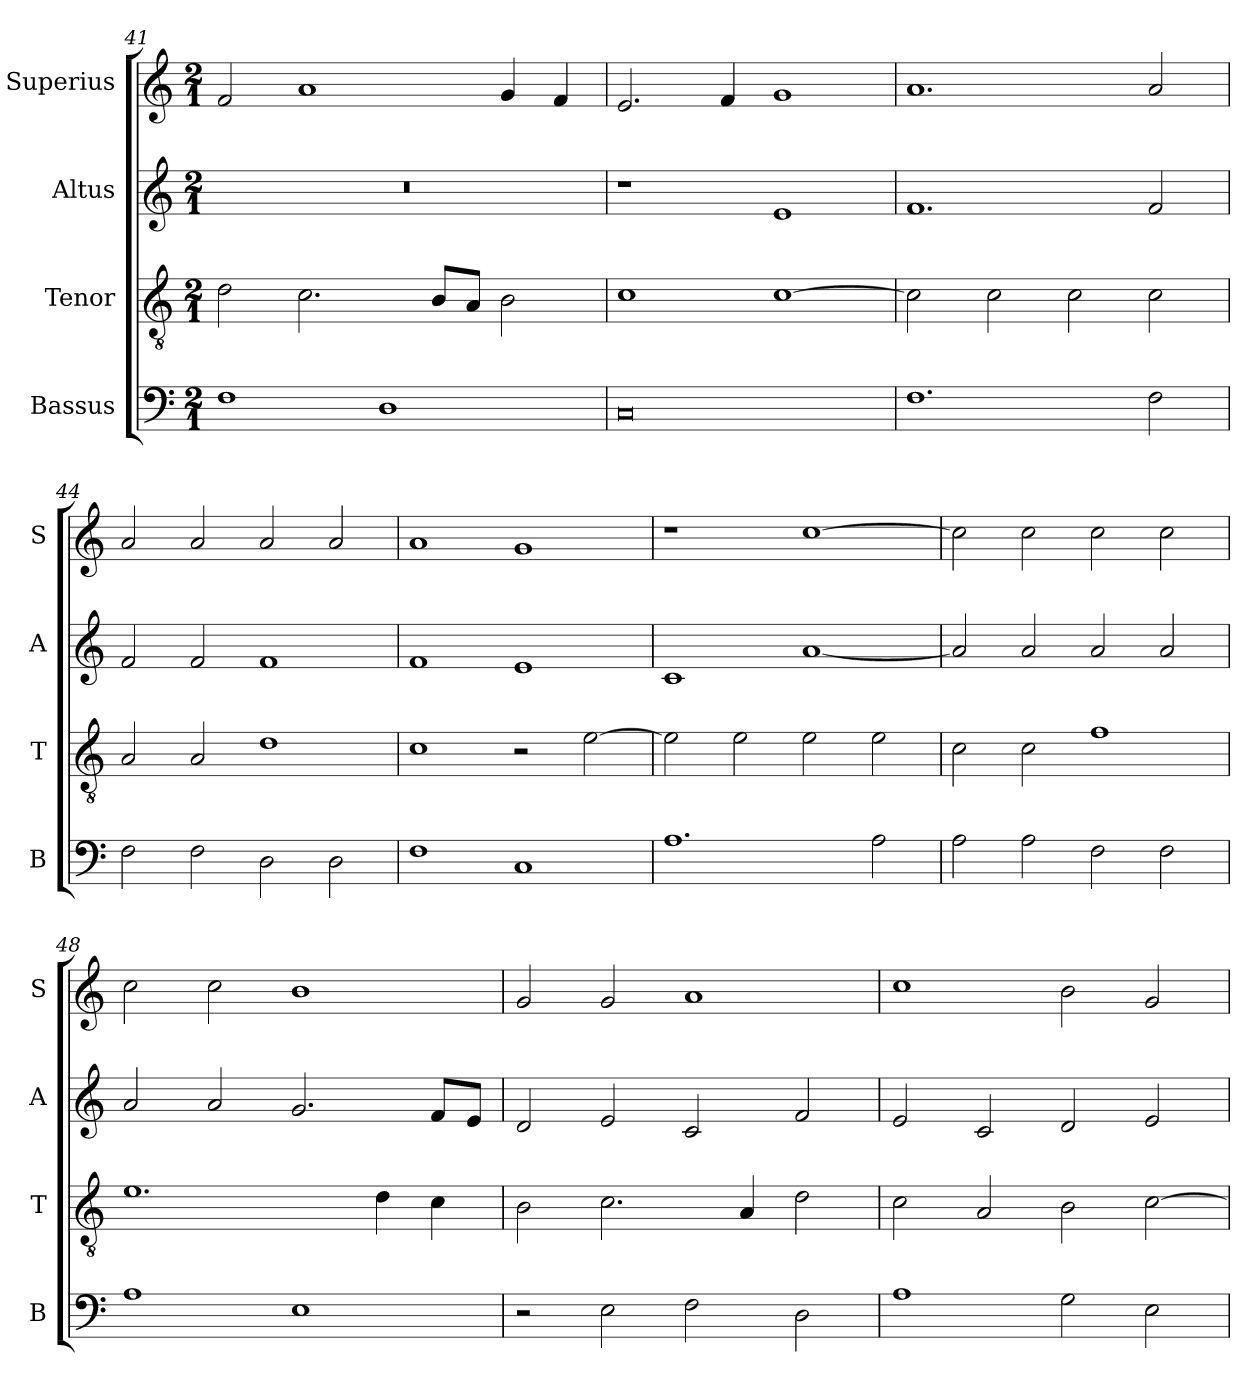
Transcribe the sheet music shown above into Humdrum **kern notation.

**kern	**kern	**kern	**kern
*part4	*part3	*part2	*part1
*staff4	*staff3	*staff2	*staff1
*I"Bassus	*I"Tenor	*I"Altus	*I"Superius
*I'B	*I'T	*I'A	*I'S
*clefF4	*clefGv2	*clefG2	*clefG2
*k[]	*k[]	*k[]	*k[]
*C:	*C:	*C:	*C:
*M2/1	*M2/1	*M2/1	*M2/1
=41	=41	=41	=41
1F	2d	0r	2f
.	2.c	.	1a
1D	.	.	.
.	8BL	.	.
.	8AJ	.	.
.	2B	.	4g
.	.	.	4f
=42	=42	=42	=42
0C	1c	1r	2.e
.	.	.	4f
.	[1c	1e	1g
=43	=43	=43	=43
1.F	2c]	1.f	1.a
.	2c	.	.
.	2c	.	.
2F	2c	2f	2a
=44	=44	=44	=44
2F	2A	2f	2a
2F	2A	2f	2a
2D	1d	1f	2a
2D	.	.	2a
=45	=45	=45	=45
1F	1c	1f	1a
1C	2r	1e	1g
.	[2e	.	.
=46	=46	=46	=46
1.A	2e]	1c	1r
.	2e	.	.
.	2e	[1a	[1cc
2A	2e	.	.
=47	=47	=47	=47
2A	2c	2a]	2cc]
2A	2c	2a	2cc
2F	1f	2a	2cc
2F	.	2a	2cc
=48	=48	=48	=48
1A	1.e	2a	2cc
.	.	2a	2cc
1E	.	2.g	1b
.	4d	.	.
.	4c	8fL	.
.	.	8eJ	.
=49	=49	=49	=49
2r	2B	2d	2g
2E	2.c	2e	2g
2F	.	2c	1a
.	4A	.	.
2D	2d	2f	.
=50	=50	=50	=50
1A	2c	2e	1cc
.	2A	2c	.
2G	2B	2d	2b
2E	[2c	2e	2g
=	=	=	=
*-	*-	*-	*-
